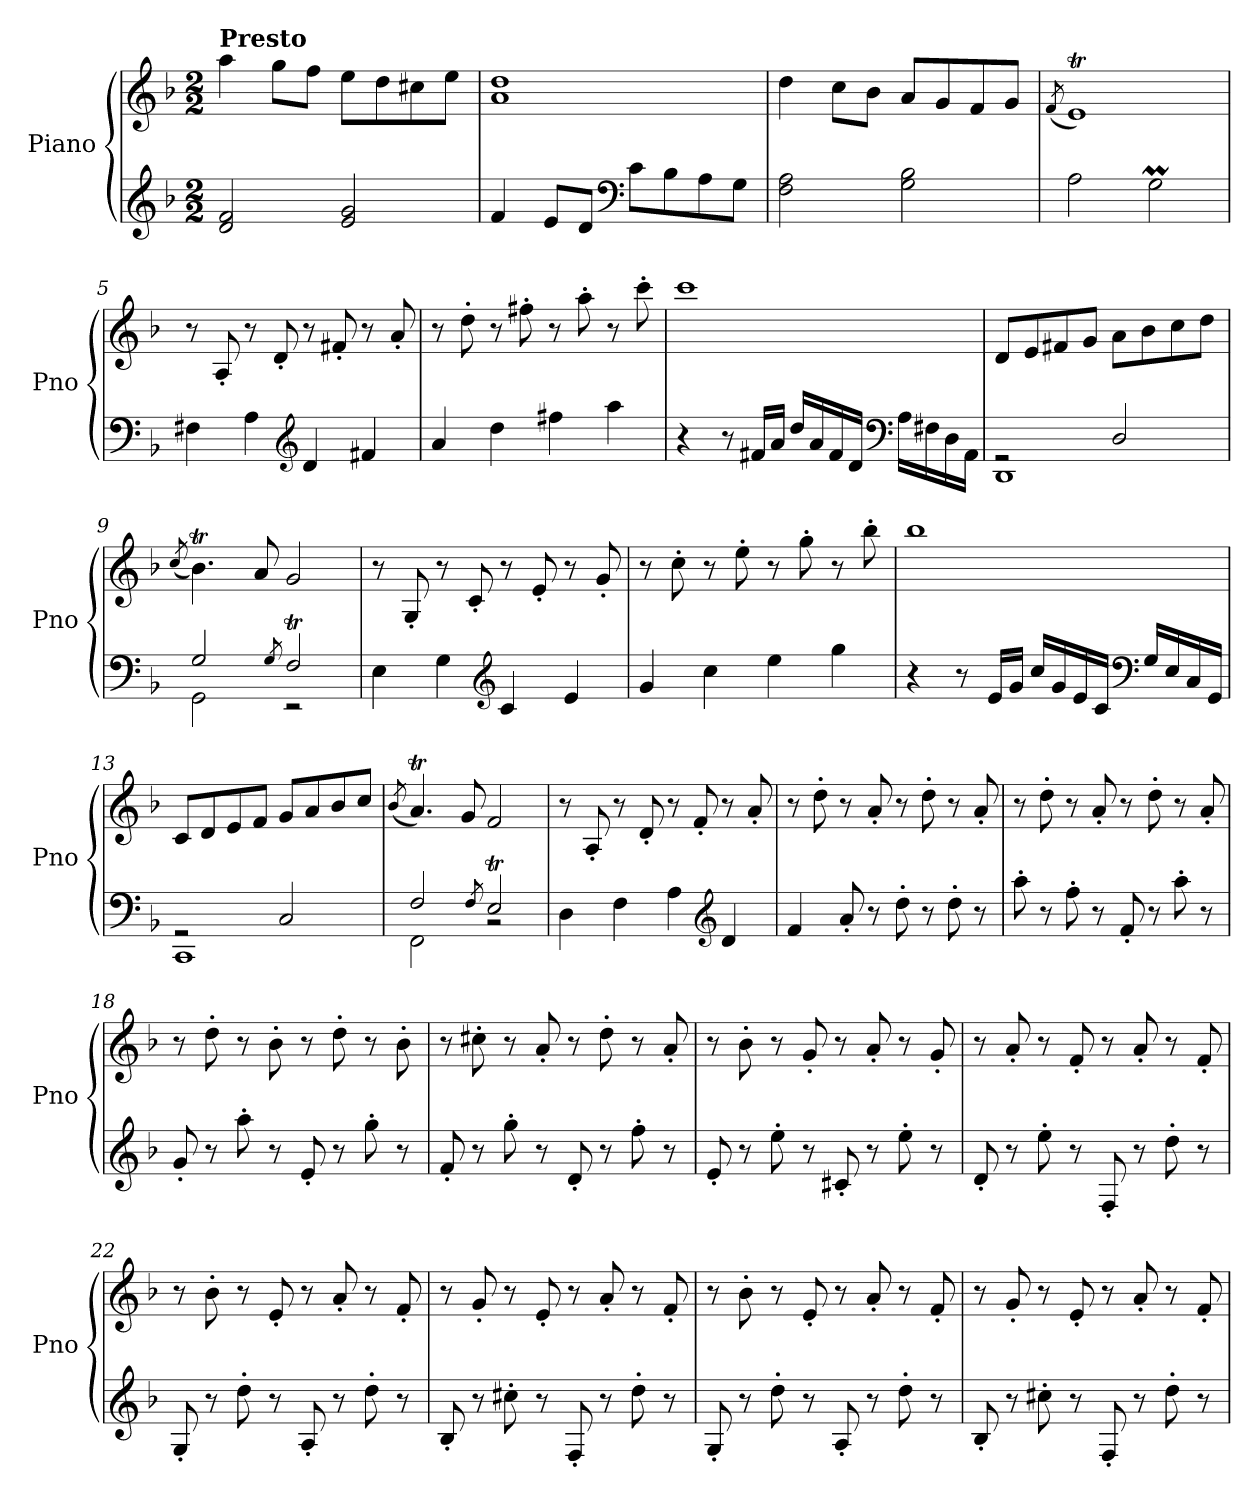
**kern	**kern
*part1	*part1
*staff2	*staff1
*I"Piano	*
*I'Pno	*
*clefG2	*clefG2
*k[b-]	*k[b-]
*M2/2	*M2/2
=1	=1
!	!LO:TX:a:B:t=Presto
2d/ 2f/	4aa\
.	8gg\L
.	8ff\J
2e/ 2g/	8ee\L
.	8dd\
.	8cc#X\
.	8ee\J
=2	=2
4f/	1a 1dd
8e/L	.
8d/J	.
*clefF4	*
8c\L	.
8B-\	.
8A\	.
8G\J	.
=3	=3
2F\ 2A\	4dd\
.	8cc\L
.	8b-\J
2G\ 2B-\	8a/L
.	8g/
.	8f/
.	8g/J
=4	=4
.	(<8qf/
2A\	1et)
2GM\	.
=5	=5
4F#X\	8r
.	8A'/
4A\	8r
.	8d'/
*clefG2	*
4d/	8r
.	8f#X'/
4f#X/	8r
.	8a'/
!!LO:LB:g=z
=6	=6
4a/	8r
.	8dd'\
4dd\	8r
.	8ff#X'\
4ff#X\	8r
.	8aa'\
4aa\	8r
.	8ccc'\
=7	=7
4r	1ccc
8r	.
16f#X/LL	.
16a/JJ	.
16dd/LL	.
16a/	.
16f#/	.
16d/JJ	.
*clefF4	*
16A\LL	.
16F#X\	.
16D\	.
16AA\JJ	.
=8	=8
*^	*
2rGG	1DD	8d/L
.	.	8e/
.	.	8f#X/
.	.	8g/J
2D/	.	8a\L
.	.	8b-\
.	.	8cc\
.	.	8dd\J
=9	=9	=9
.	.	(<8qcc/
2G/	2GG\	4.b-T\)
.	.	8a/
8qG/	.	.
2FT/	2r	2g/
*v	*v	*
=10	=10
4E\	8r
.	8G'/
4G\	8r
.	8c'/
*clefG2	*
4c/	8r
.	8e'/
4e/	8r
.	8g'/
!!LO:LB:g=z
=11	=11
4g/	8r
.	8cc'\
4cc\	8r
.	8ee'\
4ee\	8r
.	8gg'\
4gg\	8r
.	8bb-'\
=12	=12
4r	1bb-
8r	.
16e/LL	.
16g/JJ	.
16cc/LL	.
16g/	.
16e/	.
16c/JJ	.
*clefF4	*
16G/LL	.
16E/	.
16C/	.
16GG/JJ	.
=13	=13
*^	*
2rGG	1CC	8c/L
.	.	8d/
.	.	8e/
.	.	8f/J
2C/	.	8g/L
.	.	8a/
.	.	8b-/
.	.	8cc/J
=14	=14	=14
.	.	(<8qb-/
2F/	2FF\	4.at/)
.	.	8g/
8qF/	.	.
2Et/	2rBB	2f/
*v	*v	*
=15	=15
4D\	8r
.	8A'/
4F\	8r
.	8d'/
4A\	8r
.	8f'/
*clefG2	*
4d/	8r
.	8a'/
!!LO:LB:g=z
=16	=16
4f/	8r
.	8dd'\
8a'/	8r
8r	8a'/
8dd'\	8r
8r	8dd'\
8dd'\	8r
8r	8a'/
=17	=17
8aa'\	8r
8r	8dd'\
8ff'\	8r
8r	8a'/
8f'/	8r
8r	8dd'\
8aa'\	8r
8r	8a'/
=18	=18
8g'/	8r
8r	8dd'\
8aa'\	8r
8r	8b-'\
8e'/	8r
8r	8dd'\
8gg'\	8r
8r	8b-'\
=19	=19
8f'/	8r
8r	8cc#X'\
8gg'\	8r
8r	8a'/
8d'/	8r
8r	8dd'\
8ff'\	8r
8r	8a'/
=20	=20
8e'/	8r
8r	8b-'\
8ee'\	8r
8r	8g'/
8c#X'/	8r
8r	8a'/
8ee'\	8r
8r	8g'/
=21	=21
8d'/	8r
8r	8a'/
8ee'\	8r
8r	8f'/
8F'/	8r
8r	8a'/
8dd'\	8r
8r	8f'/
!!LO:LB:g=z
=22	=22
8G'/	8r
8r	8b-'\
8dd'\	8r
8r	8e'/
8A'/	8r
8r	8a'/
8dd'\	8r
8r	8f'/
=23	=23
8B-'/	8r
8r	8g'/
8cc#X'\	8r
8r	8e'/
8F'/	8r
8r	8a'/
8dd'\	8r
8r	8f'/
=24	=24
8G'/	8r
8r	8b-'\
8dd'\	8r
8r	8e'/
8A'/	8r
8r	8a'/
8dd'\	8r
8r	8f'/
=25	=25
8B-'/	8r
8r	8g'/
8cc#X'\	8r
8r	8e'/
8F'/	8r
8r	8a'/
8dd'\	8r
8r	8f'/
=	=
*-	*-
